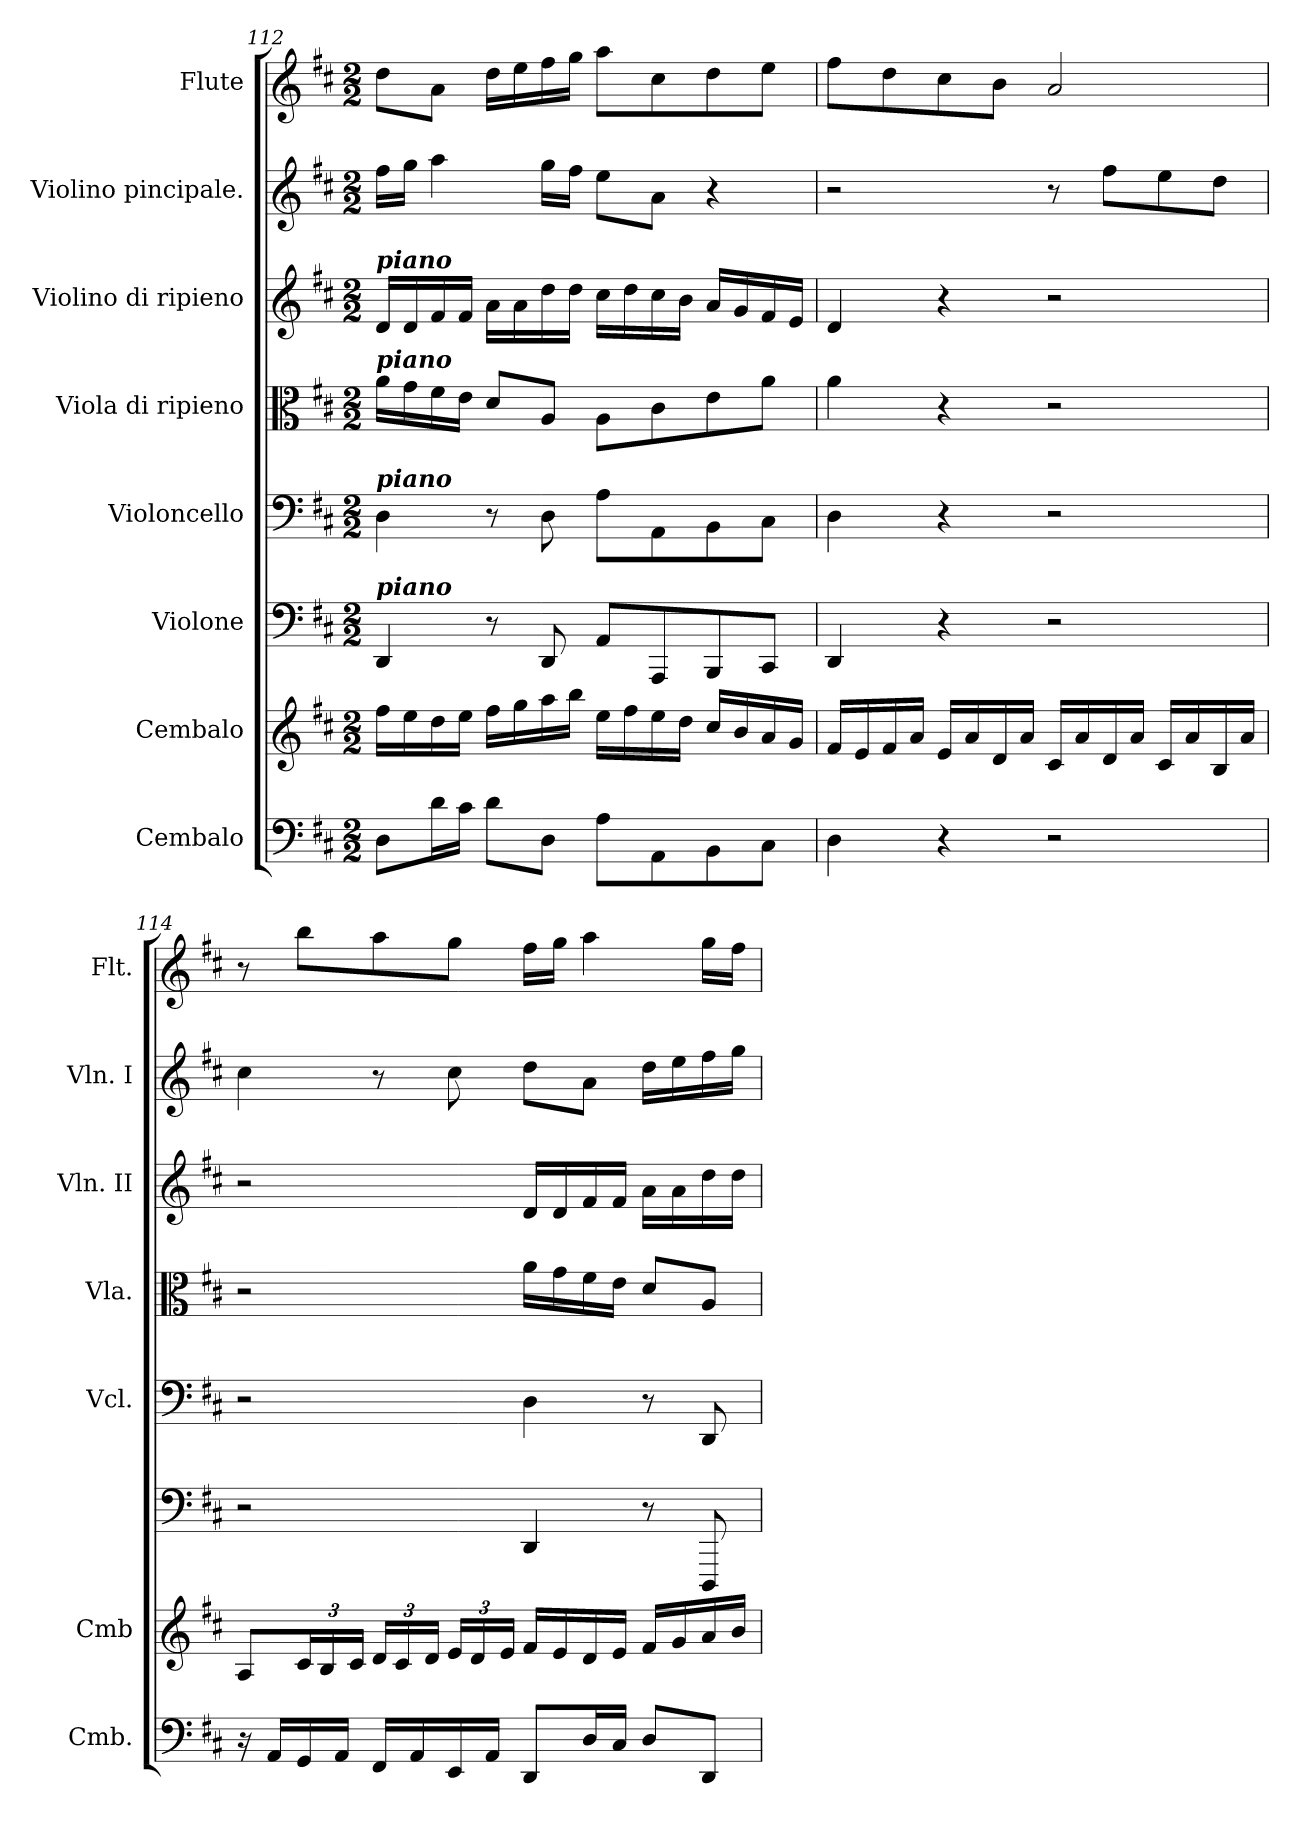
**kern	**kern	**kern	**kern	**kern	**kern	**kern	**kern
*part8	*part7	*part6	*part5	*part4	*part3	*part2	*part1
*staff8	*staff7	*staff6	*staff5	*staff4	*staff3	*staff2	*staff1
*I"Cembalo	*I"Cembalo	*I"Violone	*I"Violoncello	*I"Viola di ripieno	*I"Violino di ripieno	*I"Violino pincipale.	*I"Flute
*I'Cmb.	*I'Cmb	*	*I'Vcl.	*I'Vla.	*I'Vln. II	*I'Vln. I	*I'Flt.
!!LO:LB:g=z
*clefF4	*clefG2	*clefF4	*clefF4	*clefC3	*clefG2	*clefG2	*clefG2
*	*	*ITrd7c12	*	*	*	*	*
*k[f#c#]	*k[f#c#]	*k[f#c#]	*k[f#c#]	*k[f#c#]	*k[f#c#]	*k[f#c#]	*k[f#c#]
*D:	*D:	*D:	*D:	*D:	*D:	*D:	*D:
*M2/2	*M2/2	*M2/2	*M2/2	*M2/2	*M2/2	*M2/2	*M2/2
=112	=112	=112	=112	=112	=112	=112	=112
!	!	!	!	!	!LO:TX:a:Bi:t=piano	!	!
!	!	!	!	!LO:TX:a:Bi:t=piano	!	!	!
!	!	!	!LO:TX:a:Bi:t=piano	!	!	!	!
!	!	!LO:TX:a:Bi:t=piano	!	!	!	!	!
8D\L	16ff#\LL	4DDD/	4D\	16a\LL	16d/LL	16ff#\LL	8dd\L
.	16ee\	.	.	16g\	16d/	16gg\JJ	.
16d\L	16dd\	.	.	16f#\	16f#/	4aa\	8a\J
16c#\JJ	16ee\JJ	.	.	16e\JJ	16f#/JJ	.	.
8d\L	16ff#\LL	8r	8r	8d/L	16a\LL	.	16dd\LL
.	16gg\	.	.	.	16a\	.	16ee\
8D\J	16aa\	8DDD/	8D\	8A/J	16dd\	16gg\LL	16ff#\
.	16bb\JJ	.	.	.	16dd\JJ	16ff#\JJ	16gg\JJ
8A\L	16ee\LL	8AAA/L	8A\L	8A\L	16cc#\LL	8ee\L	8aa\L
.	16ff#\	.	.	.	16dd\	.	.
8AA\	16ee\	8AAAA/	8AA\	8c#\	16cc#\	8a\J	8cc#\
.	16dd\JJ	.	.	.	16b\JJ	.	.
8BB\	16cc#/LL	8BBBB/	8BB\	8e\	16a/LL	4r	8dd\
.	16b/	.	.	.	16g/	.	.
8C#\J	16a/	8CCC#/J	8C#\J	8a\J	16f#/	.	8ee\J
.	16g/JJ	.	.	.	16e/JJ	.	.
=113	=113	=113	=113	=113	=113	=113	=113
4D\	16f#/LL	4DDD/	4D\	4a\	4d/	2r	8ff#\L
.	16e/	.	.	.	.	.	.
.	16f#/	.	.	.	.	.	8dd\
.	16a/JJ	.	.	.	.	.	.
4r	16e/LL	4r	4r	4r	4r	.	8cc#\
.	16a/	.	.	.	.	.	.
.	16d/	.	.	.	.	.	8b\J
.	16a/JJ	.	.	.	.	.	.
2r	16c#/LL	2r	2r	2r	2r	8r	2a/
.	16a/	.	.	.	.	.	.
.	16d/	.	.	.	.	8ff#\L	.
.	16a/JJ	.	.	.	.	.	.
.	16c#/LL	.	.	.	.	8ee\	.
.	16a/	.	.	.	.	.	.
.	16B/	.	.	.	.	8dd\J	.
.	16a/JJ	.	.	.	.	.	.
=114	=114	=114	=114	=114	=114	=114	=114
16r	8A/L	2r	2r	2r	2r	4cc#\	8r
16AA/LL	.	.	.	.	.	.	.
*	*Xbrackettup	*	*	*	*	*	*
16GG/	24c#/L	.	.	.	.	.	8bb\L
.	24B/	.	.	.	.	.	.
16AA/JJ	.	.	.	.	.	.	.
.	24c#/JJ	.	.	.	.	.	.
16FF#/LL	24d/LL	.	.	.	.	8r	8aa\
.	24c#/	.	.	.	.	.	.
16AA/	.	.	.	.	.	.	.
.	24d/JJ	.	.	.	.	.	.
16EE/	24e/LL	.	.	.	.	8cc#\	8gg\J
.	24d/	.	.	.	.	.	.
16AA/JJ	.	.	.	.	.	.	.
.	24e/JJ	.	.	.	.	.	.
8DD/L	16f#/LL	4DDD/	4D\	16a\LL	16d/LL	8dd\L	16ff#\LL
.	16e/	.	.	16g\	16d/	.	16gg\JJ
16D/L	16d/	.	.	16f#\	16f#/	8a\J	4aa\
16C#/JJ	16e/JJ	.	.	16e\JJ	16f#/JJ	.	.
8D/L	16f#/LL	8r	8r	8d/L	16a\LL	16dd\LL	.
.	16g/	.	.	.	16a\	16ee\	.
8DD/J	16a/	8DDDD/	8DD/	8A/J	16dd\	16ff#\	16gg\LL
.	16b/JJ	.	.	.	16dd\JJ	16gg\JJ	16ff#\JJ
=	=	=	=	=	=	=	=
*-	*-	*-	*-	*-	*-	*-	*-
